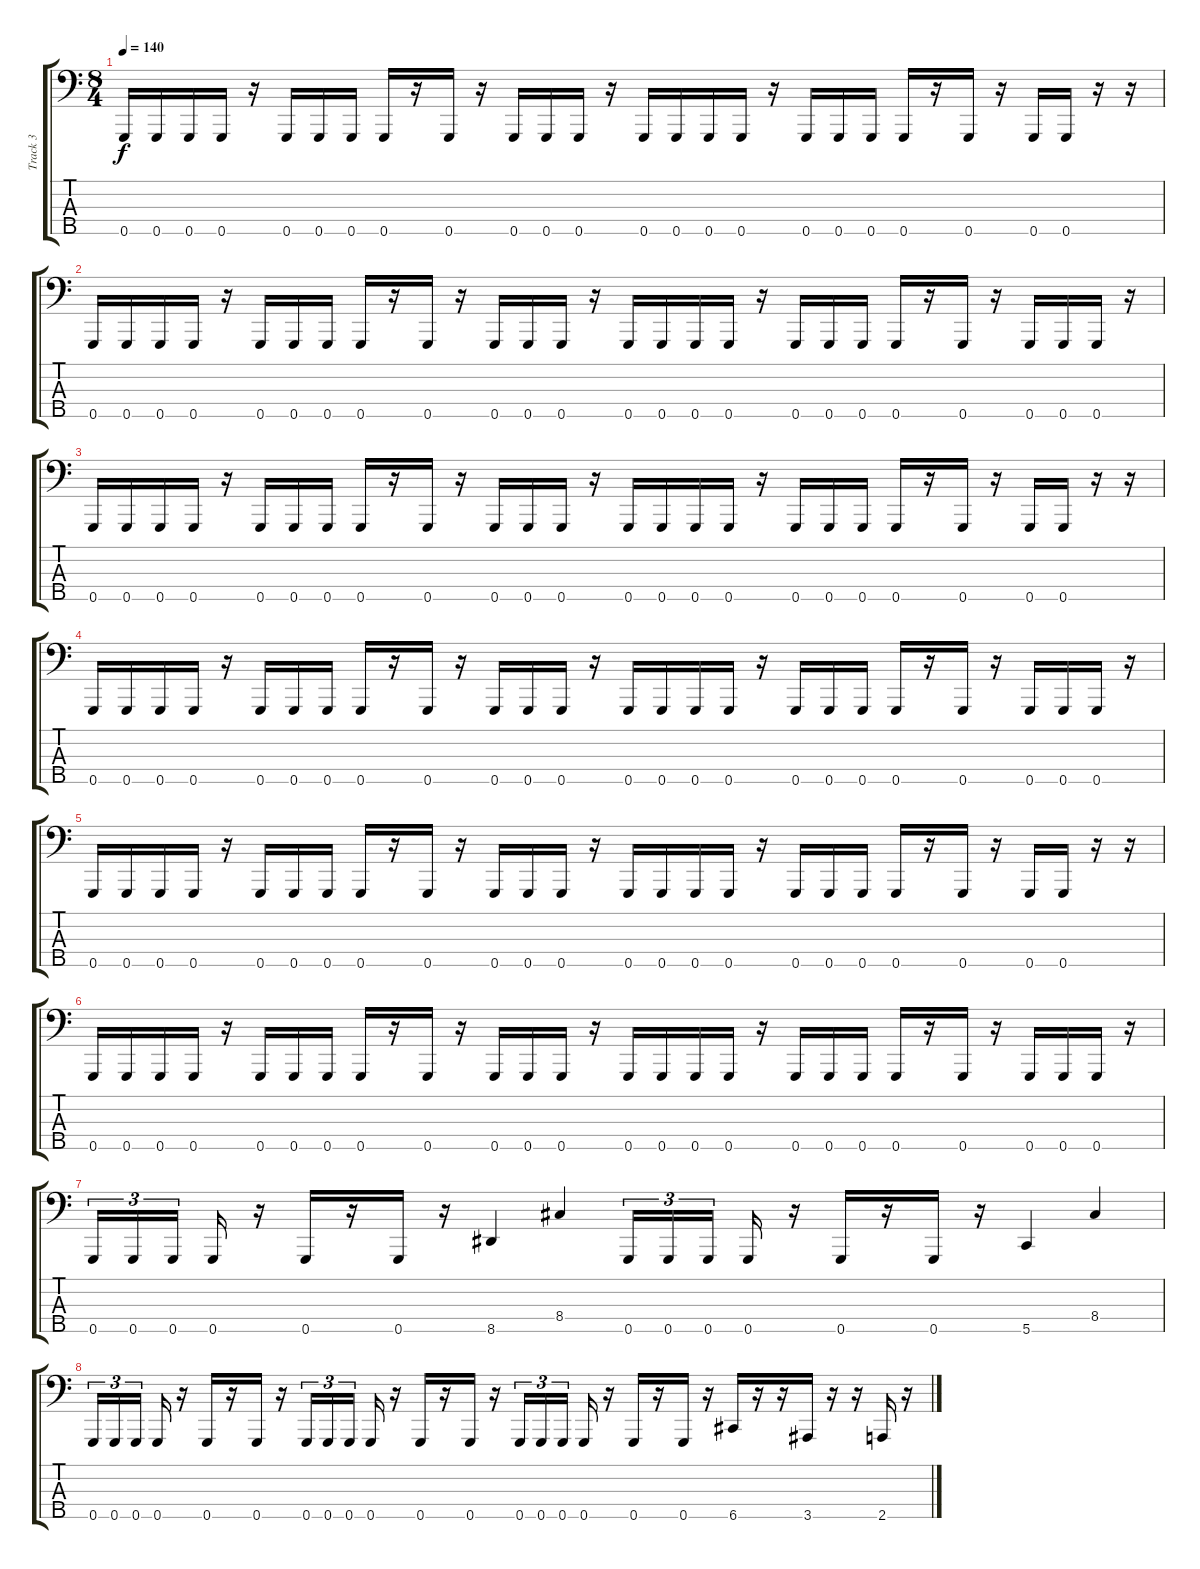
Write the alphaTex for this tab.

\track ("Track 3" "Track 3") {solo instrument electricbasspick}
\staff {score tabs}
\tuning (G2 Eb2 Bb1 F1 G0) {hide}
\ts (8 4)
\tempo 140
\clef f4
\ks c
0.5.16{dy f} 0.5.16 0.5.16 0.5.16 r.16 0.5.16 0.5.16 0.5.16 0.5.16 r.16 0.5.16 r.16 0.5.16 0.5.16 0.5.16 r.16 0.5.16 0.5.16 0.5.16 0.5.16 r.16 0.5.16 0.5.16 0.5.16 0.5.16 r.16 0.5.16 r.16 0.5.16 0.5.16 r.16 r.16 |
0.5.16 0.5.16 0.5.16 0.5.16 r.16 0.5.16 0.5.16 0.5.16 0.5.16 r.16 0.5.16 r.16 0.5.16 0.5.16 0.5.16 r.16 0.5.16 0.5.16 0.5.16 0.5.16 r.16 0.5.16 0.5.16 0.5.16 0.5.16 r.16 0.5.16 r.16 0.5.16 0.5.16 0.5.16 r.16 |
0.5.16 0.5.16 0.5.16 0.5.16 r.16 0.5.16 0.5.16 0.5.16 0.5.16 r.16 0.5.16 r.16 0.5.16 0.5.16 0.5.16 r.16 0.5.16 0.5.16 0.5.16 0.5.16 r.16 0.5.16 0.5.16 0.5.16 0.5.16 r.16 0.5.16 r.16 0.5.16 0.5.16 r.16 r.16 |
0.5.16 0.5.16 0.5.16 0.5.16 r.16 0.5.16 0.5.16 0.5.16 0.5.16 r.16 0.5.16 r.16 0.5.16 0.5.16 0.5.16 r.16 0.5.16 0.5.16 0.5.16 0.5.16 r.16 0.5.16 0.5.16 0.5.16 0.5.16 r.16 0.5.16 r.16 0.5.16 0.5.16 0.5.16 r.16 |
0.5.16 0.5.16 0.5.16 0.5.16 r.16 0.5.16 0.5.16 0.5.16 0.5.16 r.16 0.5.16 r.16 0.5.16 0.5.16 0.5.16 r.16 0.5.16 0.5.16 0.5.16 0.5.16 r.16 0.5.16 0.5.16 0.5.16 0.5.16 r.16 0.5.16 r.16 0.5.16 0.5.16 r.16 r.16 |
0.5.16 0.5.16 0.5.16 0.5.16 r.16 0.5.16 0.5.16 0.5.16 0.5.16 r.16 0.5.16 r.16 0.5.16 0.5.16 0.5.16 r.16 0.5.16 0.5.16 0.5.16 0.5.16 r.16 0.5.16 0.5.16 0.5.16 0.5.16 r.16 0.5.16 r.16 0.5.16 0.5.16 0.5.16 r.16 |
0.5.16{tu (3 2)} 0.5.16{tu (3 2)} 0.5.16{tu (3 2) beam splitsecondary} 0.5.16 r.16 0.5.16 r.16 0.5.16 r.16 8.5.4 8.4.4 0.5.16{tu (3 2)} 0.5.16{tu (3 2)} 0.5.16{tu (3 2) beam splitsecondary} 0.5.16 r.16 0.5.16 r.16 0.5.16 r.16 5.5.4 8.4.4 |
0.5.16{tu (3 2)} 0.5.16{tu (3 2)} 0.5.16{tu (3 2) beam splitsecondary} 0.5.16 r.16 0.5.16 r.16 0.5.16 r.16 0.5.16{tu (3 2)} 0.5.16{tu (3 2)} 0.5.16{tu (3 2) beam splitsecondary} 0.5.16 r.16 0.5.16 r.16 0.5.16 r.16 0.5.16{tu (3 2)} 0.5.16{tu (3 2)} 0.5.16{tu (3 2) beam splitsecondary} 0.5.16 r.16 0.5.16 r.16 0.5.16 r.16 6.5.16 r.16 r.16 3.5.16 r.16 r.16 2.5.16 r.16
